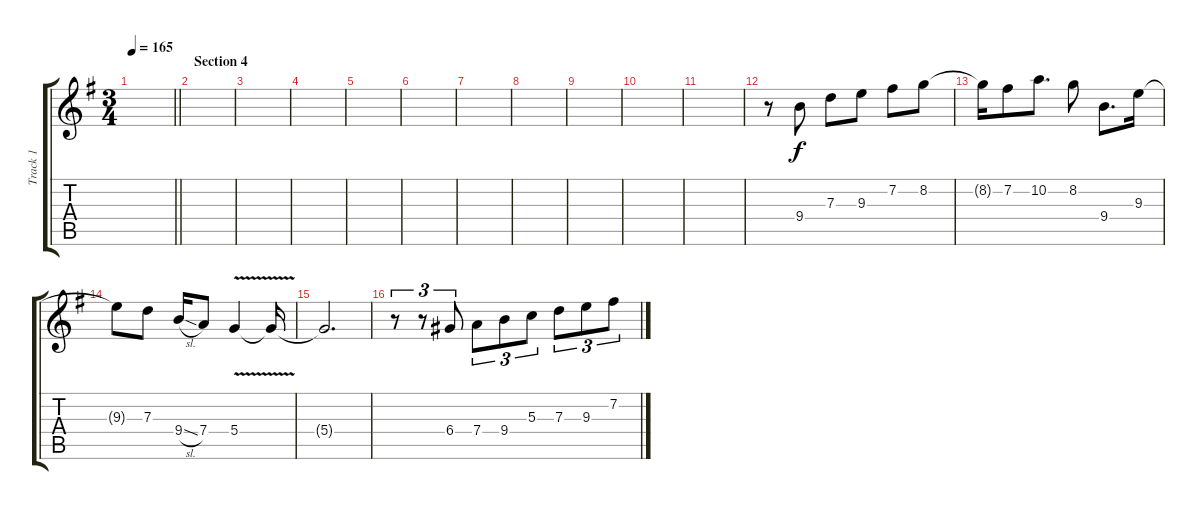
\track ("Track 1" "Track 1") {instrument electricguitarjazz}
\staff {score tabs}
\tuning (E4 B3 G3 D3 A2 E2) {hide}
\ts (3 4)
\tempo 165
\clef g2
\barLineRight lightlight
\ks g
|
\section ("" "Section 4")
|
|
|
|
|
|
|
|
|
|
r.8 9.4.8 7.3.8 9.3.8 7.2.8 8.2.8 |
8.2{t}.16 7.2.8 10.2.8{d} 8.2.8 9.4.8{d} 9.3.16 |
9.3{t}.8 7.3.8 9.4{sl}.16 7.4.8 5.4{v}.4 5.4{t}.16 |
5.4{t}.2{d} |
r.8{tu (3 2)} r.8{tu (3 2)} 6.4.8{tu (3 2)} 7.4.8{tu (3 2)} 9.4.8{tu (3 2)} 5.3.8{tu (3 2)} 7.3.8{tu (3 2)} 9.3.8{tu (3 2)} 7.2.8{tu (3 2)}
